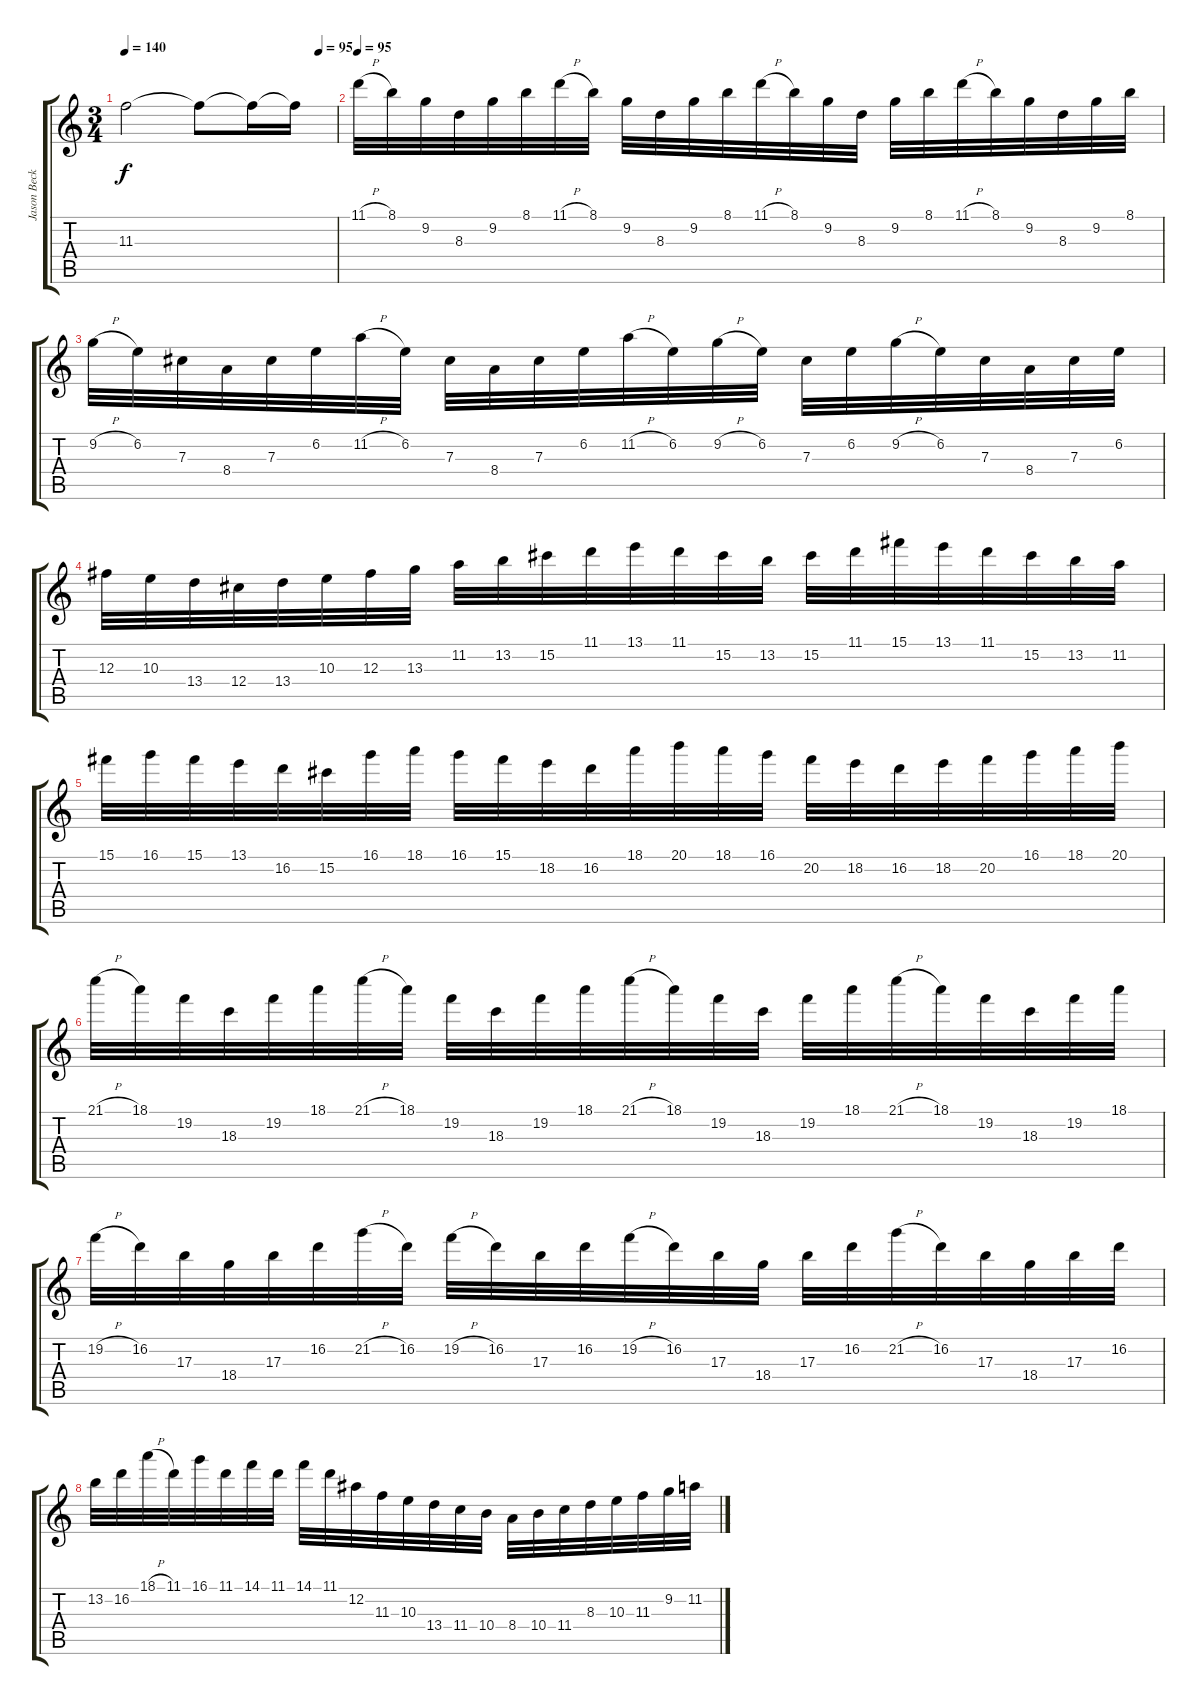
\track ("Jason Becker" "Jason Beck") {instrument distortionguitar}
\staff {score tabs}
\tuning (Eb4 Bb3 Gb3 Db3 Ab2 Eb2) {hide}
\ts (3 4)
\tempo 140
\tempo (95 0.9166666666666666)
\clef g2
\ks c
11.3.2{dy f} 11.3{t}.8 11.3{t}.16 11.3{t}.16 |
\tempo 95
11.1{h}.32 8.1.32 9.2.32 8.3.32 9.2.32 8.1.32 11.1{h}.32 8.1.32 9.2.32 8.3.32 9.2.32 8.1.32 11.1{h}.32 8.1.32 9.2.32 8.3.32 9.2.32 8.1.32 11.1{h}.32 8.1.32 9.2.32 8.3.32 9.2.32 8.1.32 |
9.2{h}.32 6.2.32 7.3.32 8.4.32 7.3.32 6.2.32 11.2{h}.32 6.2.32 7.3.32 8.4.32 7.3.32 6.2.32 11.2{h}.32 6.2.32 9.2{h}.32 6.2.32 7.3.32 6.2.32 9.2{h}.32 6.2.32 7.3.32 8.4.32 7.3.32 6.2.32 |
12.3.32 10.3.32 13.4.32 12.4.32 13.4.32 10.3.32 12.3.32 13.3.32 11.2.32 13.2.32 15.2.32 11.1.32 13.1.32 11.1.32 15.2.32 13.2.32 15.2.32 11.1.32 15.1.32 13.1.32 11.1.32 15.2.32 13.2.32 11.2.32 |
15.1.32 16.1.32 15.1.32 13.1.32 16.2.32 15.2.32 16.1.32 18.1.32 16.1.32 15.1.32 18.2.32 16.2.32 18.1.32 20.1.32 18.1.32 16.1.32 20.2.32 18.2.32 16.2.32 18.2.32 20.2.32 16.1.32 18.1.32 20.1.32 |
21.1{h}.32 18.1.32 19.2.32 18.3.32 19.2.32 18.1.32 21.1{h}.32 18.1.32 19.2.32 18.3.32 19.2.32 18.1.32 21.1{h}.32 18.1.32 19.2.32 18.3.32 19.2.32 18.1.32 21.1{h}.32 18.1.32 19.2.32 18.3.32 19.2.32 18.1.32 |
19.2{h}.32 16.2.32 17.3.32 18.4.32 17.3.32 16.2.32 21.2{h}.32 16.2.32 19.2{h}.32 16.2.32 17.3.32 16.2.32 19.2{h}.32 16.2.32 17.3.32 18.4.32 17.3.32 16.2.32 21.2{h}.32 16.2.32 17.3.32 18.4.32 17.3.32 16.2.32 |
13.2.32 16.2.32 18.1{h}.32 11.1.32 16.1.32 11.1.32 14.1.32 11.1.32 14.1.32 11.1.32 12.2.32 11.3.32 10.3.32 13.4.32 11.4.32 10.4.32 8.4.32 10.4.32 11.4.32 8.3.32 10.3.32 11.3.32 9.2.32 11.2.32
